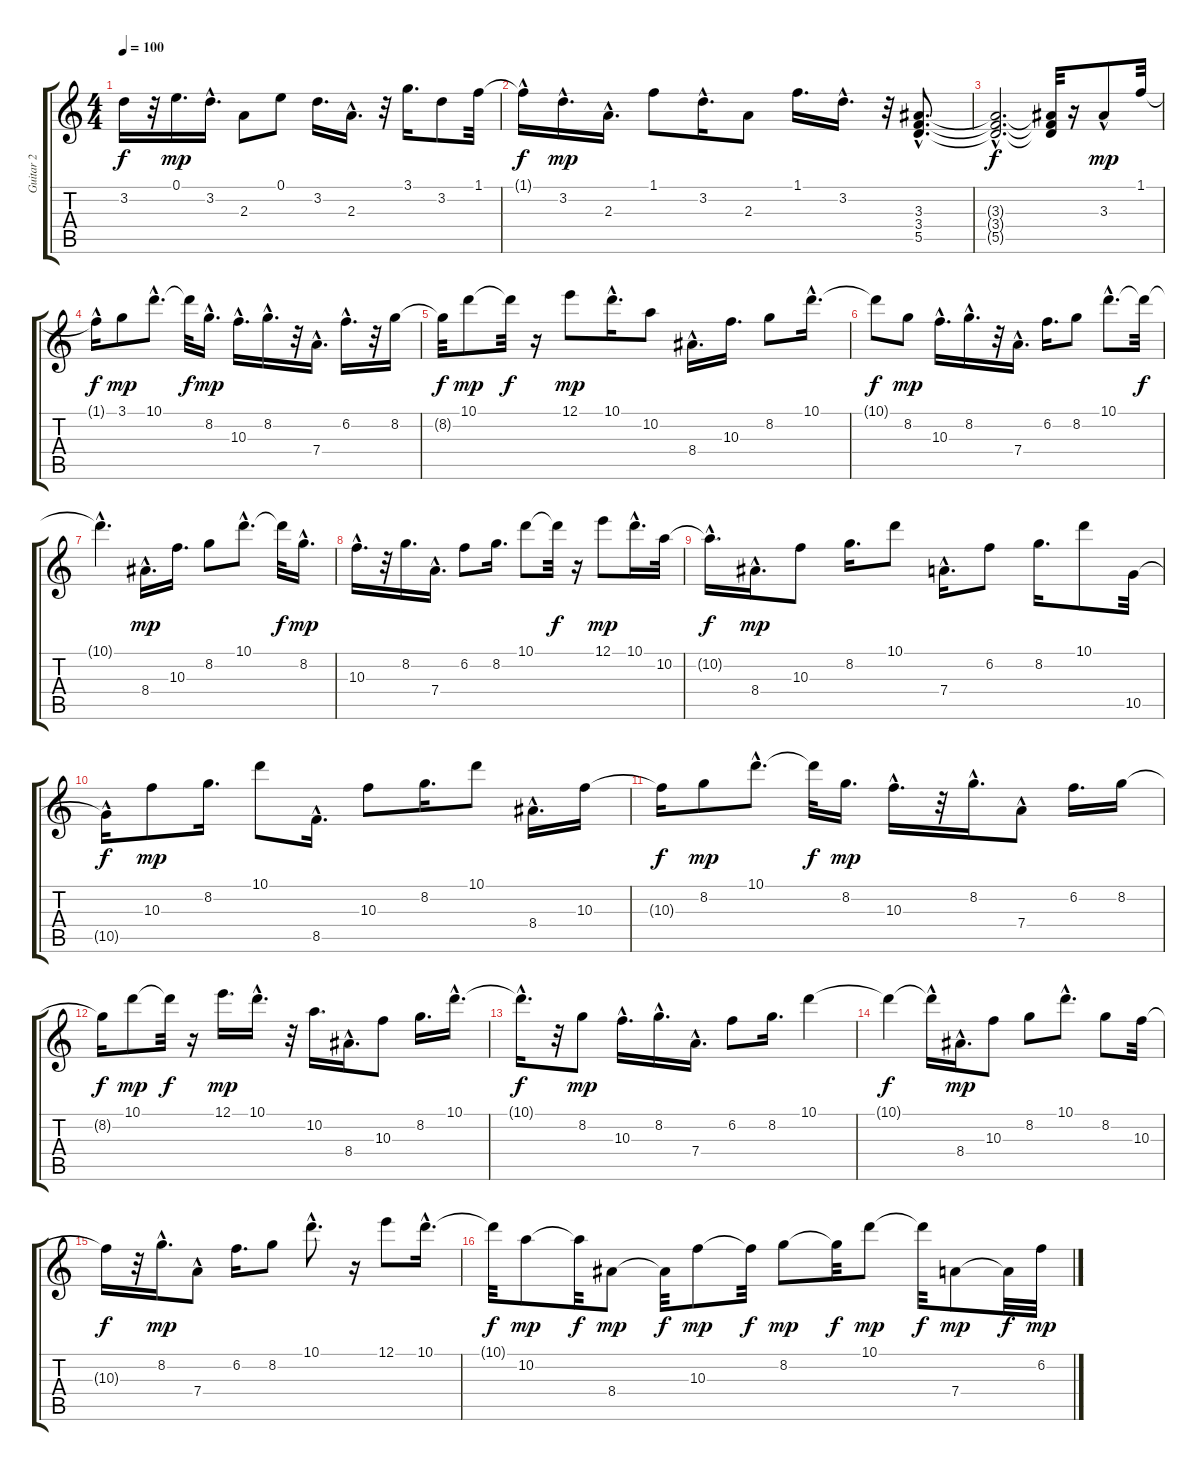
\track ("Guitar 2" "Guitar 2") {instrument acousticguitarnylon}
\staff {score tabs}
\tuning (E4 B3 G3 D3 A2 E2) {hide}
\ts (4 4)
\tempo 100
\clef g2
\ks c
3.2{t}.16{dy f} r.32 0.1.16{d dy mp} 3.2{hac}.16{d} 2.3.8 0.1.8 3.2.16{d} 2.3{hac}.16{d} r.32 3.1.16{d} 3.2.8 1.1.32 |
1.1{hac t}.16{dy f} 3.2{hac}.16{d dy mp} 2.3{hac}.16{d} 1.1.8 3.2{hac}.16{d} 2.3.8 1.1.16{d} 3.2{hac}.16{d} r.32 (3.3{hac} 3.4{hac} 5.5{hac}).8{d} |
(3.3{hac t} 3.4{hac t} 5.5{hac t}).2{d dy f} (3.3{t} 3.4{t} 5.5{t}).32 r.16 3.3{hac}.8{dy mp} 1.1.32 |
1.1{hac t}.16{dy f} 3.1.8{dy mp} 10.1{hac}.8{d} 10.1{t}.32{dy f} 8.2{hac}.16{d dy mp} 10.3{hac}.16{d} 8.2{hac}.16{d} r.32 7.4{hac}.16{d} 6.2{hac}.16{d} r.32 8.2.16 |
8.2{t}.32{dy f} 10.1.8{dy mp} 10.1{t}.32{dy f} r.16 12.1.8{dy mp} 10.1{hac}.16{d} 10.2.8 8.4{hac}.16{d} 10.3.16{d} 8.2.8 10.1{hac}.16{d} |
10.1{t}.8{dy f} 8.2.8{dy mp} 10.3{hac}.16{d} 8.2{hac}.16{d} r.32 7.4{hac}.16{d} 6.2.16{d} 8.2.8 10.1{hac}.8{d} 10.1{t}.32{dy f} |
10.1{hac t}.4{d} 8.4{hac}.16{d dy mp} 10.3.16{d} 8.2.8 10.1{hac}.8{d} 10.1{t}.32{dy f} 8.2{hac}.16{d dy mp} |
10.3{hac}.16{d} r.32 8.2.16{d} 7.4{hac}.16{d} 6.2.8 8.2.16{d} 10.1.8 10.1{t}.32{dy f} r.16 12.1.8{dy mp} 10.1{hac}.16{d} 10.2.32 |
10.2{hac t}.16{d dy f} 8.4{hac}.16{d dy mp} 10.3.8 8.2.16{d} 10.1.8 7.4{hac}.16{d} 6.2.8 8.2.16{d} 10.1.8 10.5.32 |
10.5{hac t}.16{dy f} 10.3.8{dy mp} 8.2.16{d} 10.1.8 8.5{hac}.16{d} 10.3.8 8.2.16{d} 10.1.8 8.4{hac}.16{d} 10.3.16 |
10.3{t}.16{dy f} 8.2.8{dy mp} 10.1{hac}.8{d} 10.1{t}.32{dy f} 8.2.16{d dy mp} 10.3{hac}.16{d} r.32 8.2{hac}.16{d} 7.4{hac}.8 6.2.16{d} 8.2.16 |
8.2{t}.16{dy f} 10.1.8{dy mp} 10.1{t}.32{dy f} r.16 12.1.16{d dy mp} 10.1{hac}.16{d} r.32 10.2.16{d} 8.4{hac}.16{d} 10.3.8 8.2.16{d} 10.1{hac}.16{d} |
10.1{hac t}.16{d dy f} r.32 8.2.8{dy mp} 10.3{hac}.16{d} 8.2{hac}.16{d} 7.4{hac}.16{d} 6.2.8 8.2.16{d} 10.1.4 |
10.1{t}.4{dy f} 10.1{hac t}.16 8.4{hac}.16{d dy mp} 10.3.8 8.2.8 10.1{hac}.8{d} 8.2.8 10.3.32 |
10.3{t}.16{dy f} r.32 8.2{hac}.16{d dy mp} 7.4{hac}.8 6.2.16{d} 8.2.8 10.1{hac}.8{d} r.16 12.1.8 10.1{hac}.16{d} |
10.1{t}.32{dy f} 10.2.8{dy mp} 10.2{t}.32{dy f} 8.4.8{dy mp} 8.4{t}.32{dy f} 10.3.8{dy mp} 10.3{t}.32{dy f} 8.2.8{dy mp} 8.2{t}.32{dy f} 10.1.8{dy mp} 10.1{t}.32{dy f} 7.4.8{dy mp} 7.4{t}.32{dy f} 6.2.32{dy mp}
